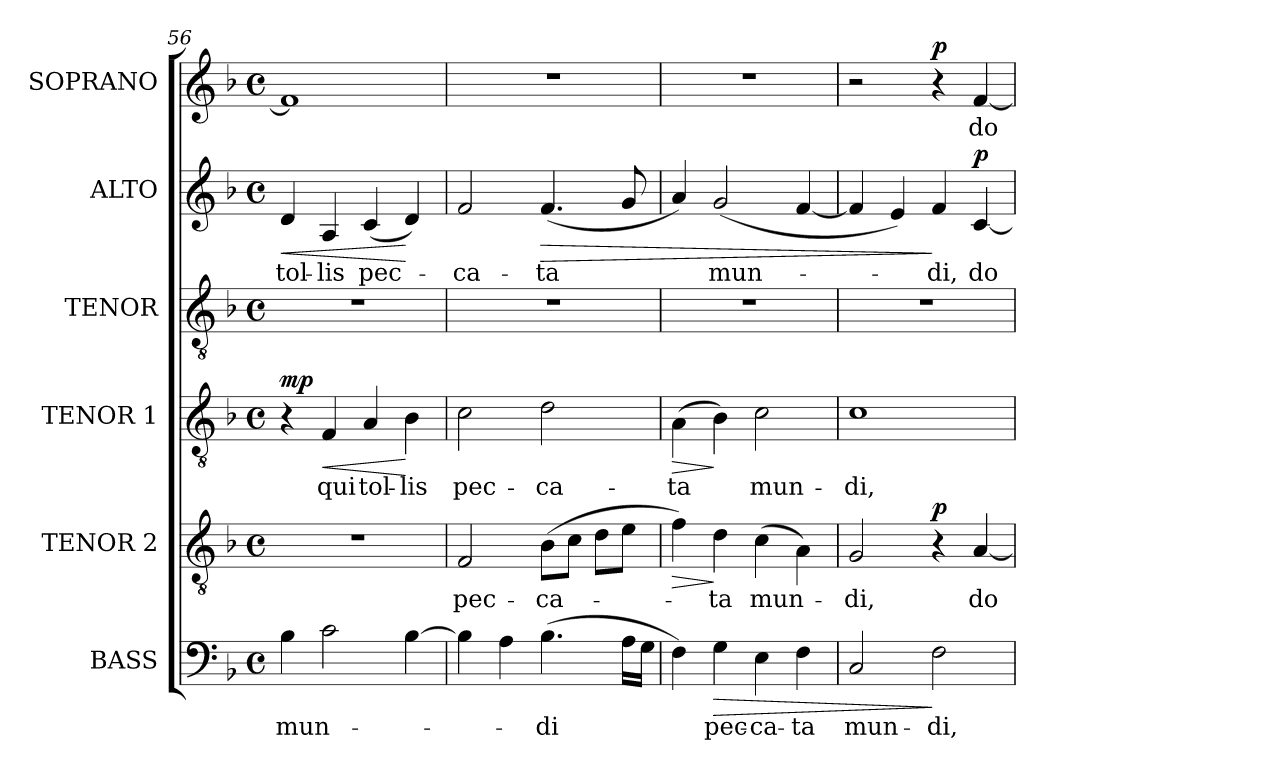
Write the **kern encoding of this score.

**kern	**text	**dynam	**kern	**text	**dynam	**kern	**text	**dynam	**kern	**kern	**text	**dynam	**kern	**text	**dynam
*part6	*part6	*part6	*part5	*part5	*part5	*part4	*part4	*part4	*part3	*part2	*part2	*part2	*part1	*part1	*part1
*staff6	*staff6	*staff6	*staff5	*staff5	*staff5	*staff4	*staff4	*staff4	*staff3	*staff2	*staff2	*staff2	*staff1	*staff1	*staff1
*I"BASS	*	*	*I"TENOR 2	*	*	*I"TENOR 1	*	*	*I"TENOR	*I"ALTO	*	*	*I"SOPRANO	*	*
*I'B.	*	*	*I'T2.	*	*	*I'T1.	*	*	*I'T.	*I'A.	*	*	*I'S.	*	*
*clefF4	*	*	*clefGv2	*	*	*clefGv2	*	*	*clefGv2	*clefG2	*	*	*clefG2	*	*
*	*	*	*ITrd7c12	*	*	*ITrd7c12	*	*	*ITrd7c12	*	*	*	*	*	*
*k[b-]	*	*	*k[b-]	*	*	*k[b-]	*	*	*k[b-]	*k[b-]	*	*	*k[b-]	*	*
*F:	*	*	*F:	*	*	*F:	*	*	*F:	*F:	*	*	*F:	*	*
*M4/4	*	*	*M4/4	*	*	*M4/4	*	*	*M4/4	*M4/4	*	*	*M4/4	*	*
*met(c)	*	*	*met(c)	*	*	*met(c)	*	*	*met(c)	*met(c)	*	*	*met(c)	*	*
=56	=56	=56	=56	=56	=56	=56	=56	=56	=56	=56	=56	=56	=56	=56	=56
!	!LO:LY:b:color=#000000	!	!	!	!	!	!	!	!	!	!	!	!	!	!
!	!	!	!	!	!	!	!	!	!	!	!LO:LY:b:color=#000000	!LO:HP:b	!	!	!
4B-i\	mun-	.	1r	.	.	4r	.	mp	1r	4di/	tol-	<	1fi]	.	.
!	!	!	!	!	!	!	!LO:LY:b:color=#000000	!LO:HP:b	!	!	!	!	!	!	!
!	!	!	!	!	!	!	!	!	!	!	!LO:LY:b:color=#000000	!	!	!	!
2ci\	.	.	.	.	.	4FFi/	qui	<	.	4Ai/	-lis	.	.	.	.
!	!	!	!	!	!	!	!LO:LY:b:color=#000000	!	!	!	!	!	!	!	!
!	!	!	!	!	!	!	!	!	!	!	!LO:LY:b:color=#000000	!	!	!	!
.	.	.	.	.	.	4AAi/	tol-	.	.	(4ci/	pec-	.	.	.	.
!	!	!	!	!	!	!	!LO:LY:b:color=#000000	!	!	!	!	!	!	!	!
[4B-i\	.	.	.	.	.	4BB-i\	-lis	[	.	4di/)	.	[	.	.	.
!!LO:LB:g=z
=57	=57	=57	=57	=57	=57	=57	=57	=57	=57	=57	=57	=57	=57	=57	=57
!	!	!	!	!LO:LY:b:color=#000000	!	!	!	!	!	!	!	!	!	!	!
!	!	!	!	!	!	!	!LO:LY:b:color=#000000	!	!	!	!	!	!	!	!
!	!	!	!	!	!	!	!	!	!	!	!LO:LY:b:color=#000000	!	!	!	!
4B-i\]	.	.	2FFi/	pec-	.	2Ci\	pec-	.	1r	2fi/	-ca-	.	1r	.	.
4Ai\	.	.	.	.	.	.	.	.	.	.	.	.	.	.	.
!	!LO:LY:b:color=#000000	!	!	!	!	!	!	!	!	!	!	!	!	!	!
!	!	!	!	!LO:LY:b:color=#000000	!	!	!	!	!	!	!	!	!	!	!
!	!	!	!	!	!	!	!LO:LY:b:color=#000000	!	!	!	!	!	!	!	!
!	!	!	!	!	!	!	!	!	!	!	!LO:LY:b:color=#000000	!LO:HP:b	!	!	!
(4.B-i\	-di	.	(8BB-i\L	-ca-	.	2Di\	-ca-	.	.	(4.fi/	-ta	>	.	.	.
.	.	.	8Ci\J	.	.	.	.	.	.	.	.	.	.	.	.
.	.	.	8Di\L	.	.	.	.	.	.	.	.	.	.	.	.
16Ai\LL	.	.	8Ei\J	.	.	.	.	.	.	8gi/	.	.	.	.	.
16Gi\JJ	.	.	.	.	.	.	.	.	.	.	.	.	.	.	.
=58	=58	=58	=58	=58	=58	=58	=58	=58	=58	=58	=58	=58	=58	=58	=58
!	!	!	!	!	!LO:HP:b	!	!	!	!	!	!	!	!	!	!
!	!	!	!	!	!	!	!LO:LY:b:color=#000000	!LO:HP:b	!	!	!	!	!	!	!
4Fi\)	.	.	4Fi\)	.	>	(4AAi\	-ta	>	1r	4ai/)	.	.	1r	.	.
!	!LO:LY:b:color=#000000	!LO:HP:b	!	!	!	!	!	!	!	!	!	!	!	!	!
!	!	!	!	!LO:LY:b:color=#000000	!	!	!	!	!	!	!	!	!	!	!
!	!	!	!	!	!	!	!	!	!	!	!LO:LY:b:color=#000000	!	!	!	!
4Gi\	pec-	>	4Di\	-ta	]	4BB-i\)	.	]	.	(2gi/	mun-	.	.	.	.
!	!LO:LY:b:color=#000000	!	!	!	!	!	!	!	!	!	!	!	!	!	!
!	!	!	!	!LO:LY:b:color=#000000	!	!	!	!	!	!	!	!	!	!	!
!	!	!	!	!	!	!	!LO:LY:b:color=#000000	!	!	!	!	!	!	!	!
4Ei\	-ca-	.	(4Ci\	mun-	.	2Ci\	mun-	.	.	.	.	.	.	.	.
!	!LO:LY:b:color=#000000	!	!	!	!	!	!	!	!	!	!	!	!	!	!
4Fi\	-ta	.	4AAi\)	.	.	.	.	.	.	[4fi/	.	.	.	.	.
=59	=59	=59	=59	=59	=59	=59	=59	=59	=59	=59	=59	=59	=59	=59	=59
!	!LO:LY:b:color=#000000	!	!	!	!	!	!	!	!	!	!	!	!	!	!
!	!	!	!	!LO:LY:b:color=#000000	!	!	!	!	!	!	!	!	!	!	!
!	!	!	!	!	!	!	!LO:LY:b:color=#000000	!	!	!	!	!	!	!	!
2Ci/	mun-	.	2GGi/	-di,	.	1Ci	-di,	.	1r	4fi/]	.	.	2r	.	.
.	.	.	.	.	.	.	.	.	.	4ei/)	.	.	.	.	.
!	!LO:LY:b:color=#000000	!	!	!	!	!	!	!	!	!	!	!	!	!	!
!	!	!	!	!	!	!	!	!	!	!	!LO:LY:b:color=#000000	!	!	!	!
2Fi\	-di,	]	4r	.	p	.	.	.	.	4fi/	-di,	]	4r	.	p
!	!	!	!	!LO:LY:b:color=#000000	!	!	!	!	!	!	!	!	!	!	!
!	!	!	!	!	!	!	!	!	!	!	!LO:LY:b:color=#000000	!	!	!	!
!	!	!	!	!	!	!	!	!	!	!	!	!	!	!LO:LY:b:color=#000000	!
.	.	.	[4AAi/	do-	.	.	.	.	.	[4ci/	do-	p	[4fi/	do-	.
=	=	=	=	=	=	=	=	=	=	=	=	=	=	=	=
*-	*-	*-	*-	*-	*-	*-	*-	*-	*-	*-	*-	*-	*-	*-	*-
